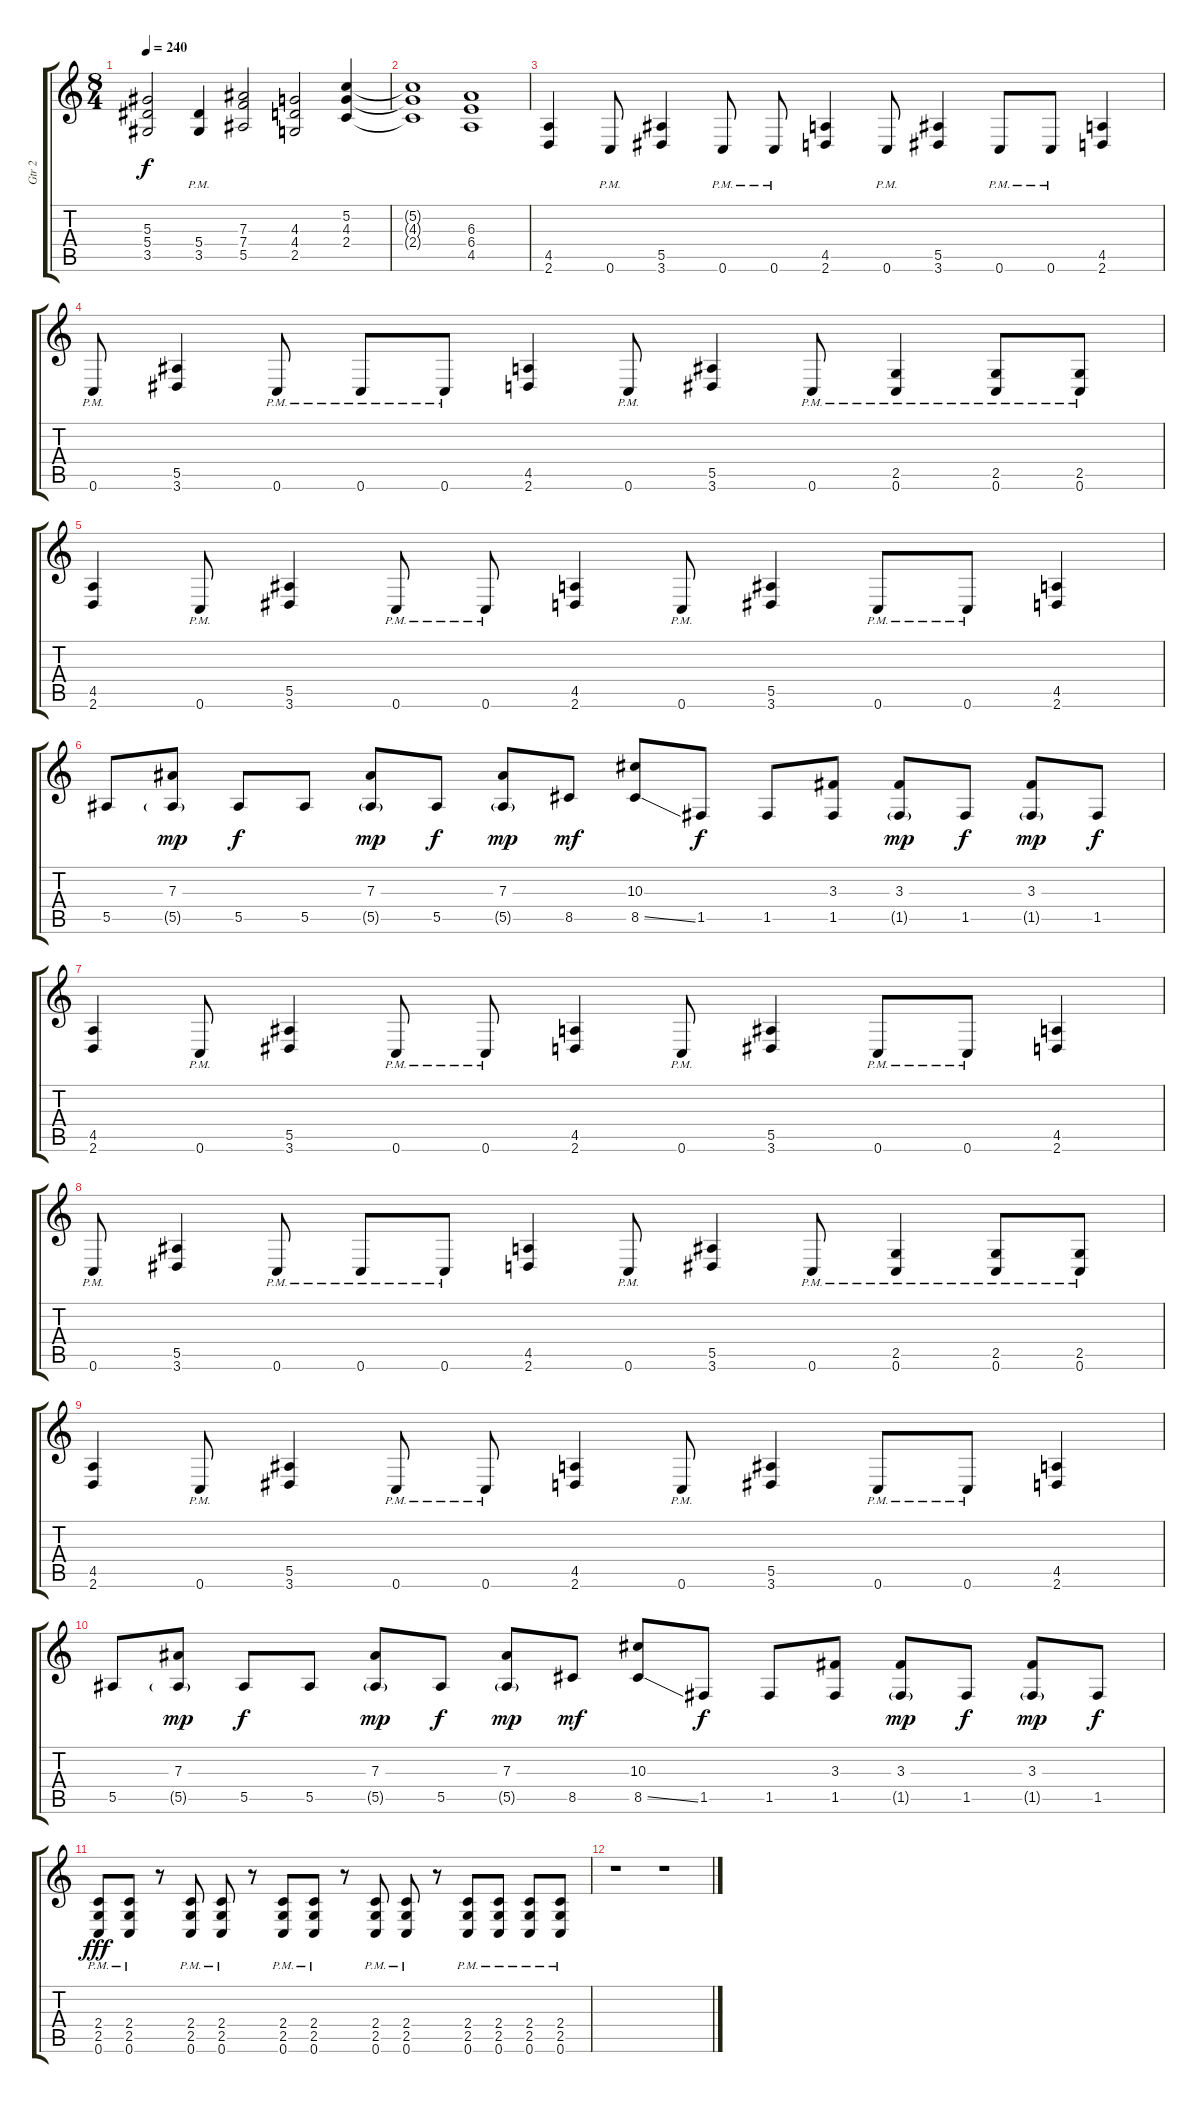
\track ("Gtr 2" "Gtr 2") {instrument distortionguitar}
\staff {score tabs}
\tuning (C4 G3 Eb3 Bb2 F2 C2) {hide}
\ts (8 4)
\tempo 240
\clef g2
\ks c
(5.3 5.4 3.5).2{dy f} (5.4{pm} 3.5{pm}).4 (7.3 7.4 5.5).2 (4.3 4.4 2.5).2 (5.2 4.3 2.4).4 |
(5.2{t} 4.3{t} 2.4{t}).1 (6.3 6.4 4.5).1 |
(4.5 2.6).4 0.6{pm}.8 (5.5 3.6).4 0.6{pm}.8 0.6{pm}.8 (4.5 2.6).4 0.6{pm}.8 (5.5 3.6).4 0.6{pm}.8 0.6{pm}.8 (4.5 2.6).4 |
0.6{pm}.8 (5.5 3.6).4 0.6{pm}.8 0.6{pm}.8 0.6{pm}.8 (4.5 2.6).4 0.6{pm}.8 (5.5 3.6).4 0.6{pm}.8 (2.5{pm} 0.6{pm}).4 (2.5{pm} 0.6{pm}).8 (2.5{pm} 0.6{pm}).8 |
(4.5 2.6).4 0.6{pm}.8 (5.5 3.6).4 0.6{pm}.8 0.6{pm}.8 (4.5 2.6).4 0.6{pm}.8 (5.5 3.6).4 0.6{pm}.8 0.6{pm}.8 (4.5 2.6).4 |
5.5.8 (7.3 5.5{g}).8{dy mp} 5.5.8{dy f} 5.5.8 (7.3 5.5{g}).8{dy mp} 5.5.8{dy f} (7.3 5.5{g}).8{dy mp} 8.5.8{dy mf} (10.3 8.5{ss}).8 1.5.8{dy f} 1.5.8 (3.3 1.5).8 (3.3 1.5{g}).8{dy mp} 1.5.8{dy f} (3.3 1.5{g}).8{dy mp} 1.5.8{dy f} |
(4.5 2.6).4 0.6{pm}.8 (5.5 3.6).4 0.6{pm}.8 0.6{pm}.8 (4.5 2.6).4 0.6{pm}.8 (5.5 3.6).4 0.6{pm}.8 0.6{pm}.8 (4.5 2.6).4 |
0.6{pm}.8 (5.5 3.6).4 0.6{pm}.8 0.6{pm}.8 0.6{pm}.8 (4.5 2.6).4 0.6{pm}.8 (5.5 3.6).4 0.6{pm}.8 (2.5{pm} 0.6{pm}).4 (2.5{pm} 0.6{pm}).8 (2.5{pm} 0.6{pm}).8 |
(4.5 2.6).4 0.6{pm}.8 (5.5 3.6).4 0.6{pm}.8 0.6{pm}.8 (4.5 2.6).4 0.6{pm}.8 (5.5 3.6).4 0.6{pm}.8 0.6{pm}.8 (4.5 2.6).4 |
5.5.8 (7.3 5.5{g}).8{dy mp} 5.5.8{dy f} 5.5.8 (7.3 5.5{g}).8{dy mp} 5.5.8{dy f} (7.3 5.5{g}).8{dy mp} 8.5.8{dy mf} (10.3 8.5{ss}).8 1.5.8{dy f} 1.5.8 (3.3 1.5).8 (3.3 1.5{g}).8{dy mp} 1.5.8{dy f} (3.3 1.5{g}).8{dy mp} 1.5.8{dy f} |
(2.4{pm} 2.5{pm} 0.6{pm}).8{dy fff} (2.4{pm} 2.5{pm} 0.6{pm}).8 r.8 (2.4{pm} 2.5{pm} 0.6{pm}).8 (2.4{pm} 2.5{pm} 0.6{pm}).8 r.8 (2.4{pm} 2.5{pm} 0.6{pm}).8 (2.4{pm} 2.5{pm} 0.6{pm}).8 r.8 (2.4{pm} 2.5{pm} 0.6{pm}).8 (2.4{pm} 2.5{pm} 0.6{pm}).8 r.8 (2.4{pm} 2.5{pm} 0.6{pm}).8 (2.4{pm} 2.5{pm} 0.6{pm}).8 (2.4{pm} 2.5{pm} 0.6{pm}).8 (2.4{pm} 2.5{pm} 0.6{pm}).8 |
r.1 r.1
